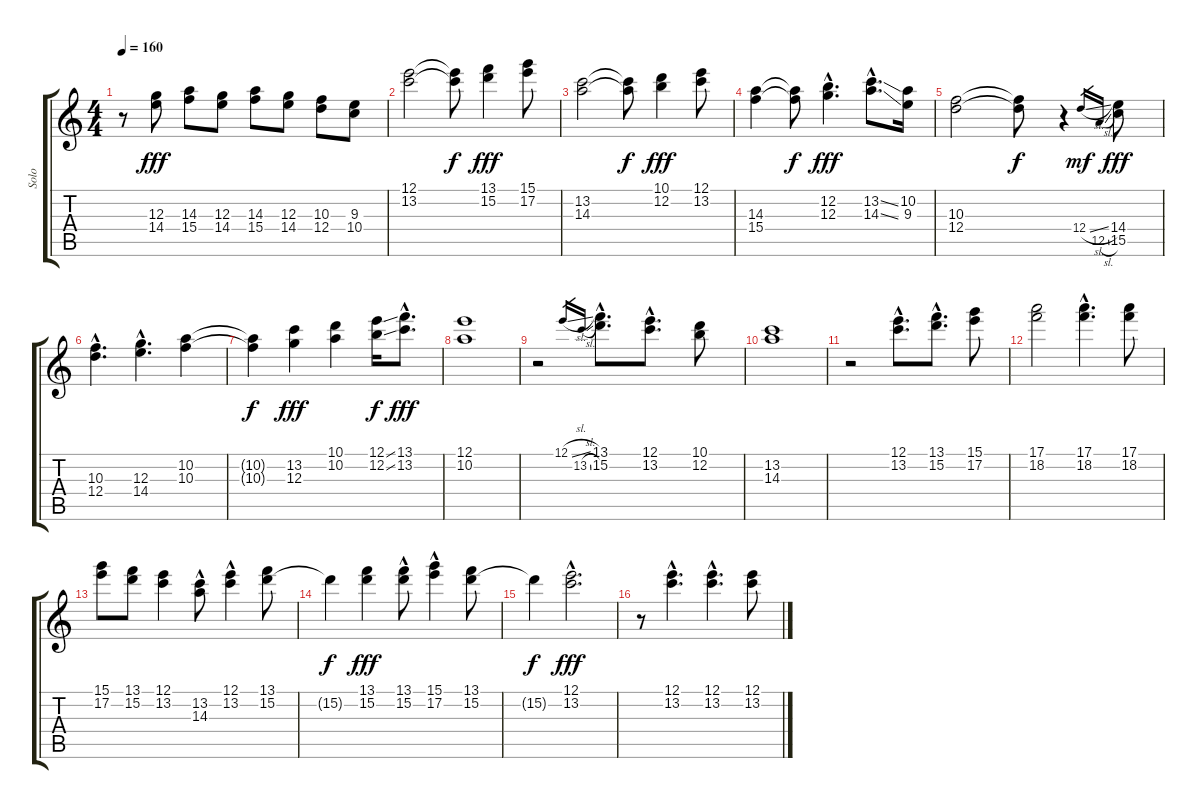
\track ("Solo" "Solo") {instrument acousticguitarsteel}
\staff {score tabs}
\tuning (E4 B3 G3 D3 A2 E2) {hide}
\ts (4 4)
\tempo 160
\clef g2
\ks c
r.8{dy fff} (12.3 14.4).8 (14.3 15.4).8 (12.3 14.4).8 (14.3 15.4).8 (12.3 14.4).8 (10.3 12.4).8 (9.3 10.4).8 |
(12.1 13.2).2 (12.1{t} 13.2{t}).8{dy f} (13.1 15.2).4{dy fff} (15.1 17.2).8 |
(13.2 14.3).2 (13.2{t} 14.3{t}).8{dy f} (10.1 12.2).4{dy fff} (12.1 13.2).8 |
(14.3 15.4).4 (14.3{t} 15.4{t}).8{dy f} (12.2{hac} 12.3{hac}).4{d dy fff} (13.2{ss hac} 14.3{ss hac}).8{d} (10.2 9.3).16 |
(10.3 12.4).2 (10.3{t} 12.4{t}).8{dy f} r.4 12.4{sl}.16{gr dy mf} 12.5{sl}.16{gr} (14.4 15.5).8{dy fff} |
(10.3{hac} 12.4).4{d} (12.3{hac} 14.4{hac}).4{d} (10.2 10.3).4 |
(10.2{t} 10.3{t}).4{dy f} (13.2 12.3).4{dy fff} (10.1 10.2).4 (12.1{ss} 12.2{ss}).16{dy f} (13.1{hac} 13.2{hac}).8{d dy fff} |
(12.1 10.2).1 |
r.2 12.1{sl}.16{gr} 13.2{sl}.16{gr} (13.1{hac} 15.2{hac}).8{d} (12.1{hac} 13.2{hac}).8{d} (10.1 12.2).8 |
(13.2 14.3).1 |
r.2 (12.1{hac} 13.2).8{d} (13.1 15.2{hac}).8{d} (15.1 17.2).8 |
(17.1 18.2).2 (17.1{hac} 18.2{hac}).4{d} (17.1 18.2).8 |
(15.1 17.2).8 (13.1 15.2).8 (12.1 13.2).4 (13.2 14.3{hac}).8 (12.1{hac} 13.2).4 (13.1 15.2).8 |
15.2{t}.4{dy f} (13.1 15.2).4{dy fff} (13.1 15.2{hac}).8 (15.1 17.2{hac}).4 (13.1 15.2).8 |
15.2{t}.4{dy f} (12.1{hac} 13.2{hac}).2{d dy fff} |
r.8 (12.1{hac} 13.2{hac}).4{d} (12.1{hac} 13.2{hac}).4{d} (12.1 13.2).8
